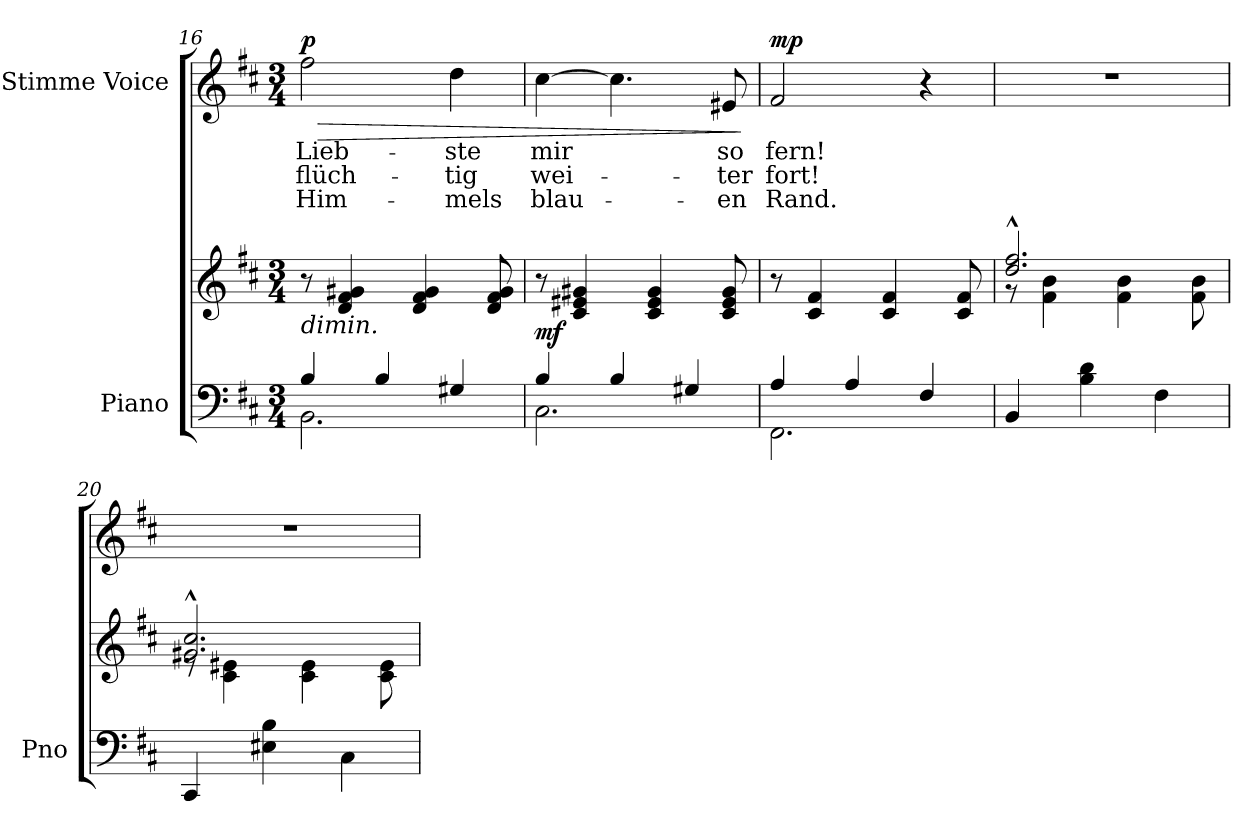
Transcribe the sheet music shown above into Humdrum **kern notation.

**kern	**kern	**dynam	**kern	**text	**text	**text	**dynam
*part2	*part2	*part2	*part1	*part1	*part1	*part1	*part1
*staff3	*staff2	*staff2/3	*staff1	*staff1	*staff1	*staff1	*staff1
*I"Piano	*	*	*I"Stimme Voice	*	*	*	*
*I'Pno	*	*	*	*	*	*	*
!!LO:PB:g=z
*clefF4	*clefG2	*	*clefG2	*	*	*	*
*k[f#c#]	*k[f#c#]	*	*k[f#c#]	*	*	*	*
*M3/4	*M3/4	*	*M3/4	*	*	*	*
=16	=16	=16	=16	=16	=16	=16	=16
*^	*	*	*	*	*	*	*
!	!	!LO:TX:b:i:t=dimin.	!	!	!	!	!	!
!	!	!	!	!	!LO:LY:b	!LO:LY:b	!LO:LY:b	!LO:HP:b
!	!	!	!	!	!	!	!	!LO:DY:n=1:a
4B/	2.BB\	8r	.	2ff#\	Lieb-	flüch-	Him-	> p
.	.	4d/ 4f#/ 4g#X/	.	.	.	.	.	.
4B/	.	.	.	.	.	.	.	.
.	.	4d/ 4f#/ 4g#/	.	.	.	.	.	.
!	!	!	!	!	!LO:LY:b	!LO:LY:b	!LO:LY:b	!
4G#X/	.	.	.	4dd\	-ste	-tig	-mels	.
.	.	8d/ 8f#/ 8g#/	.	.	.	.	.	.
=17	=17	=17	=17	=17	=17	=17	=17	=17
!	!	!	!LO:DY:b	!	!LO:LY:b	!LO:LY:b	!LO:LY:b	!
4B/	2.C#\	8r	mf	[4cc#\	mir	wei-	blau-	.
.	.	4c#/ 4e#X/ 4g#X/	.	.	.	.	.	.
4B/	.	.	.	4.cc#\]	.	.	.	.
.	.	4c#/ 4e#/ 4g#/	.	.	.	.	.	.
4G#X/	.	.	.	.	.	.	.	.
!	!	!	!	!	!LO:LY:b	!LO:LY:b	!LO:LY:b	!
.	.	8c#/ 8e#/ 8g#/	.	8e#X/	so	-ter	-en	.
*v	*v	*	*	*	*	*	*	*
.	.	.	.	.	.	.	]
=18	=18	=18	=18	=18	=18	=18	=18
*^	*	*	*	*	*	*	*
!	!	!	!	!	!LO:LY:b	!LO:LY:b	!LO:LY:b	!LO:DY:a
4A/	2.FF#\	8r	.	2f#/	fern!	fort!	Rand.	mp
.	.	4c#/ 4f#/	.	.	.	.	.	.
4A/	.	.	.	.	.	.	.	.
.	.	4c#/ 4f#/	.	.	.	.	.	.
4F#/	.	.	.	4r	.	.	.	.
.	.	8c#/ 8f#/	.	.	.	.	.	.
*v	*v	*	*	*	*	*	*	*
=19	=19	=19	=19	=19	=19	=19	=19
*	*^	*	*	*	*	*	*
!	!	!	!LO:DY:b	!	!	!	!	!
!	!	!	!LO:DY:n=1:b	!	!	!	!	!
4BB/	2.dd/^^ 2.ff#/^^	8r	f other-dynamics	2.r	.	.	.	.
.	.	4f#\ 4b\	.	.	.	.	.	.
4B\ 4d\	.	.	.	.	.	.	.	.
.	.	4f#\ 4b\	.	.	.	.	.	.
4F#\	.	.	.	.	.	.	.	.
.	.	8f#\ 8b\	.	.	.	.	.	.
=20	=20	=20	=20	=20	=20	=20	=20	=20
4CC#/	2.g#X/^^ 2.cc#/^^	8re	.	2.r	.	.	.	.
.	.	4c#\ 4e#X\	.	.	.	.	.	.
4E#X\ 4B\	.	.	.	.	.	.	.	.
.	.	4c#\ 4e#\	.	.	.	.	.	.
4C#\	.	.	.	.	.	.	.	.
.	.	8c#\ 8e#\	.	.	.	.	.	.
*	*v	*v	*	*	*	*	*	*
=	=	=	=	=	=	=	=
*-	*-	*-	*-	*-	*-	*-	*-
